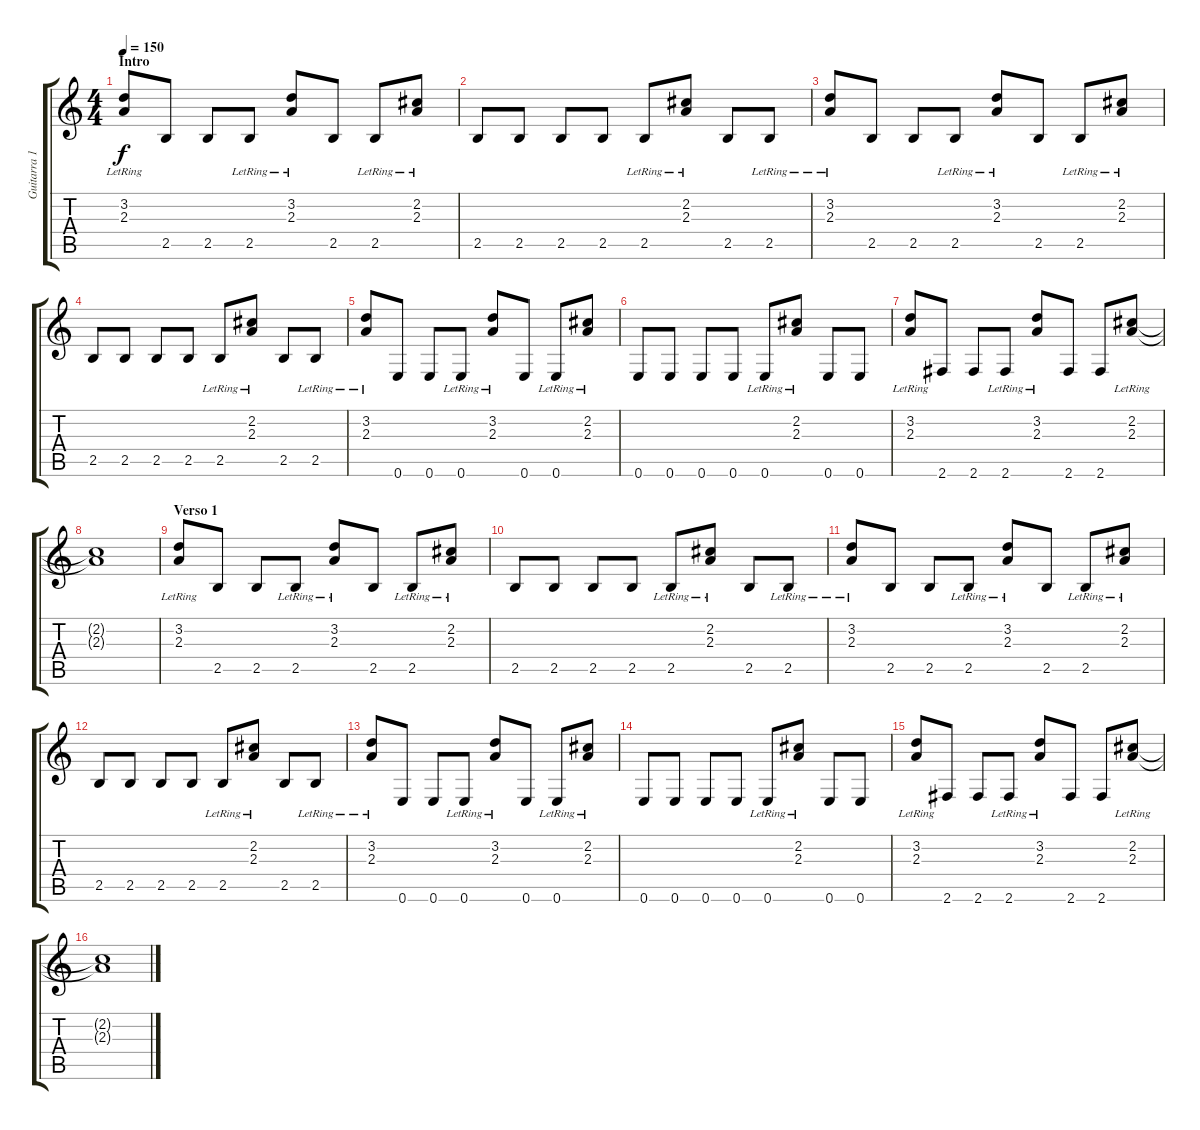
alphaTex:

\track ("Guitarra 1" "Guitarra 1") {instrument electricguitarjazz}
\staff {score tabs}
\tuning (E4 B3 G3 D3 A2 E2) {hide}
\ts (4 4)
\section ("" "Intro")
\tempo 150
\clef g2
\ks c
(3.2{lr} 2.3{lr}).8{dy f instrument electricguitarjazz} 2.5.8 2.5.8 2.5{lr}.8 (3.2{lr} 2.3{lr}).8 2.5.8 2.5{lr}.8 (2.2{lr} 2.3{lr}).8 |
2.5.8 2.5.8 2.5.8 2.5.8 2.5{lr}.8 (2.2{lr} 2.3{lr}).8 2.5.8 2.5{lr}.8 |
(3.2{lr} 2.3{lr}).8 2.5.8 2.5.8 2.5{lr}.8 (3.2{lr} 2.3{lr}).8 2.5.8 2.5{lr}.8 (2.2{lr} 2.3{lr}).8 |
2.5.8 2.5.8 2.5.8 2.5.8 2.5{lr}.8 (2.2{lr} 2.3{lr}).8 2.5.8 2.5{lr}.8 |
(3.2{lr} 2.3{lr}).8 0.6.8 0.6.8 0.6{lr}.8 (3.2{lr} 2.3{lr}).8 0.6.8 0.6{lr}.8 (2.2{lr} 2.3{lr}).8 |
0.6.8 0.6.8 0.6.8 0.6.8 0.6{lr}.8 (2.2{lr} 2.3{lr}).8 0.6.8 0.6.8 |
(3.2{lr} 2.3{lr}).8 2.6.8 2.6.8 2.6{lr}.8 (3.2{lr} 2.3{lr}).8 2.6.8 2.6.8 (2.2{lr} 2.3{lr}).8 |
(2.2{t} 2.3{t}).1 |
\section ("" "Verso 1")
(3.2{lr} 2.3{lr}).8 2.5.8 2.5.8 2.5{lr}.8 (3.2{lr} 2.3{lr}).8 2.5.8 2.5{lr}.8 (2.2{lr} 2.3{lr}).8 |
2.5.8 2.5.8 2.5.8 2.5.8 2.5{lr}.8 (2.2{lr} 2.3{lr}).8 2.5.8 2.5{lr}.8 |
(3.2{lr} 2.3{lr}).8 2.5.8 2.5.8 2.5{lr}.8 (3.2{lr} 2.3{lr}).8 2.5.8 2.5{lr}.8 (2.2{lr} 2.3{lr}).8 |
2.5.8 2.5.8 2.5.8 2.5.8 2.5{lr}.8 (2.2{lr} 2.3{lr}).8 2.5.8 2.5{lr}.8 |
(3.2{lr} 2.3{lr}).8 0.6.8 0.6.8 0.6{lr}.8 (3.2{lr} 2.3{lr}).8 0.6.8 0.6{lr}.8 (2.2{lr} 2.3{lr}).8 |
0.6.8 0.6.8 0.6.8 0.6.8 0.6{lr}.8 (2.2{lr} 2.3{lr}).8 0.6.8 0.6.8 |
(3.2{lr} 2.3{lr}).8 2.6.8 2.6.8 2.6{lr}.8 (3.2{lr} 2.3{lr}).8 2.6.8 2.6.8 (2.2{lr} 2.3{lr}).8 |
(2.2{t} 2.3{t}).1
